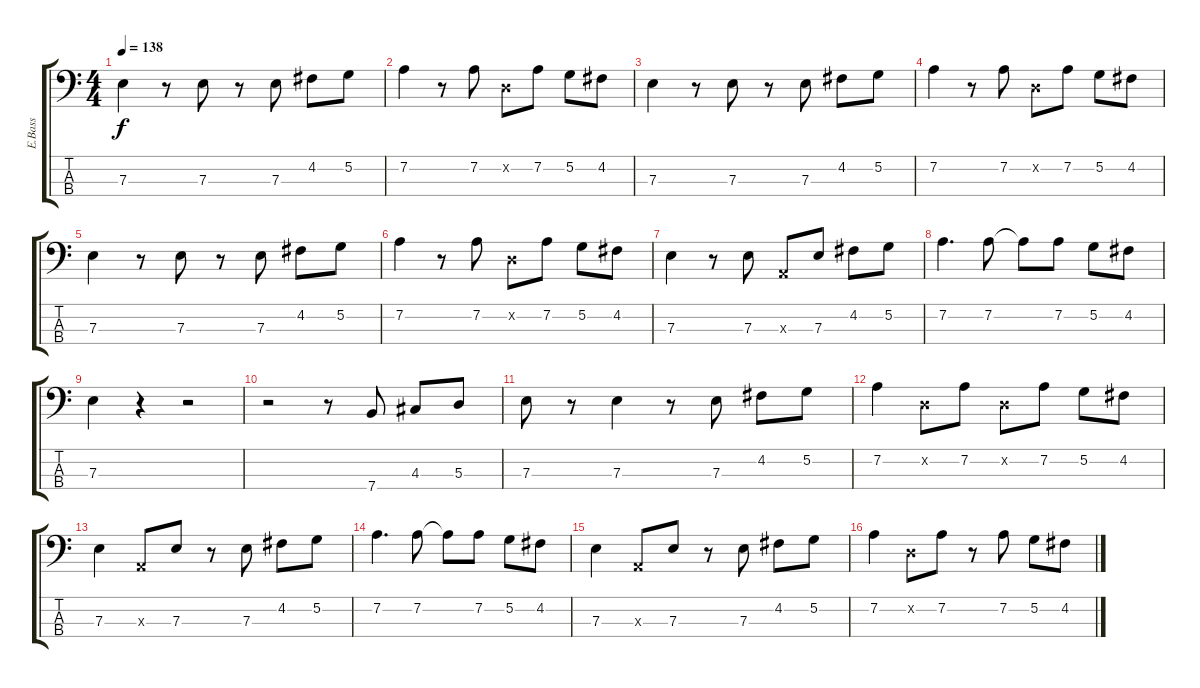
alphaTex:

\track ("E.Bass" "E.Bass") {instrument electricbassfinger}
\staff {score tabs}
\tuning (G2 D2 A1 E1) {hide}
\ts (4 4)
\tempo 138
\clef f4
\ks c
7.3.4{dy f} r.8 7.3.8 r.8 7.3.8 4.2.8 5.2.8 |
7.2.4 r.8 7.2.8 0.2{x}.8 7.2.8 5.2.8 4.2.8 |
7.3.4 r.8 7.3.8 r.8 7.3.8 4.2.8 5.2.8 |
7.2.4 r.8 7.2.8 0.2{x}.8 7.2.8 5.2.8 4.2.8 |
7.3.4 r.8 7.3.8 r.8 7.3.8 4.2.8 5.2.8 |
7.2.4 r.8 7.2.8 0.2{x}.8 7.2.8 5.2.8 4.2.8 |
7.3.4 r.8 7.3.8 0.3{x}.8 7.3.8 4.2.8 5.2.8 |
7.2.4{d} 7.2.8 7.2{t}.8 7.2.8 5.2.8 4.2.8 |
7.3.4 r.4 r.2 |
r.2 r.8 7.4.8 4.3.8 5.3.8 |
7.3.8 r.8 7.3.4 r.8 7.3.8 4.2.8 5.2.8 |
7.2.4 0.2{x}.8 7.2.8 0.2{x}.8 7.2.8 5.2.8 4.2.8 |
7.3.4 0.3{x}.8 7.3.8 r.8 7.3.8 4.2.8 5.2.8 |
7.2.4{d} 7.2.8 7.2{t}.8 7.2.8 5.2.8 4.2.8 |
7.3.4 0.3{x}.8 7.3.8 r.8 7.3.8 4.2.8 5.2.8 |
7.2.4 0.2{x}.8 7.2.8 r.8 7.2.8 5.2.8 4.2.8
